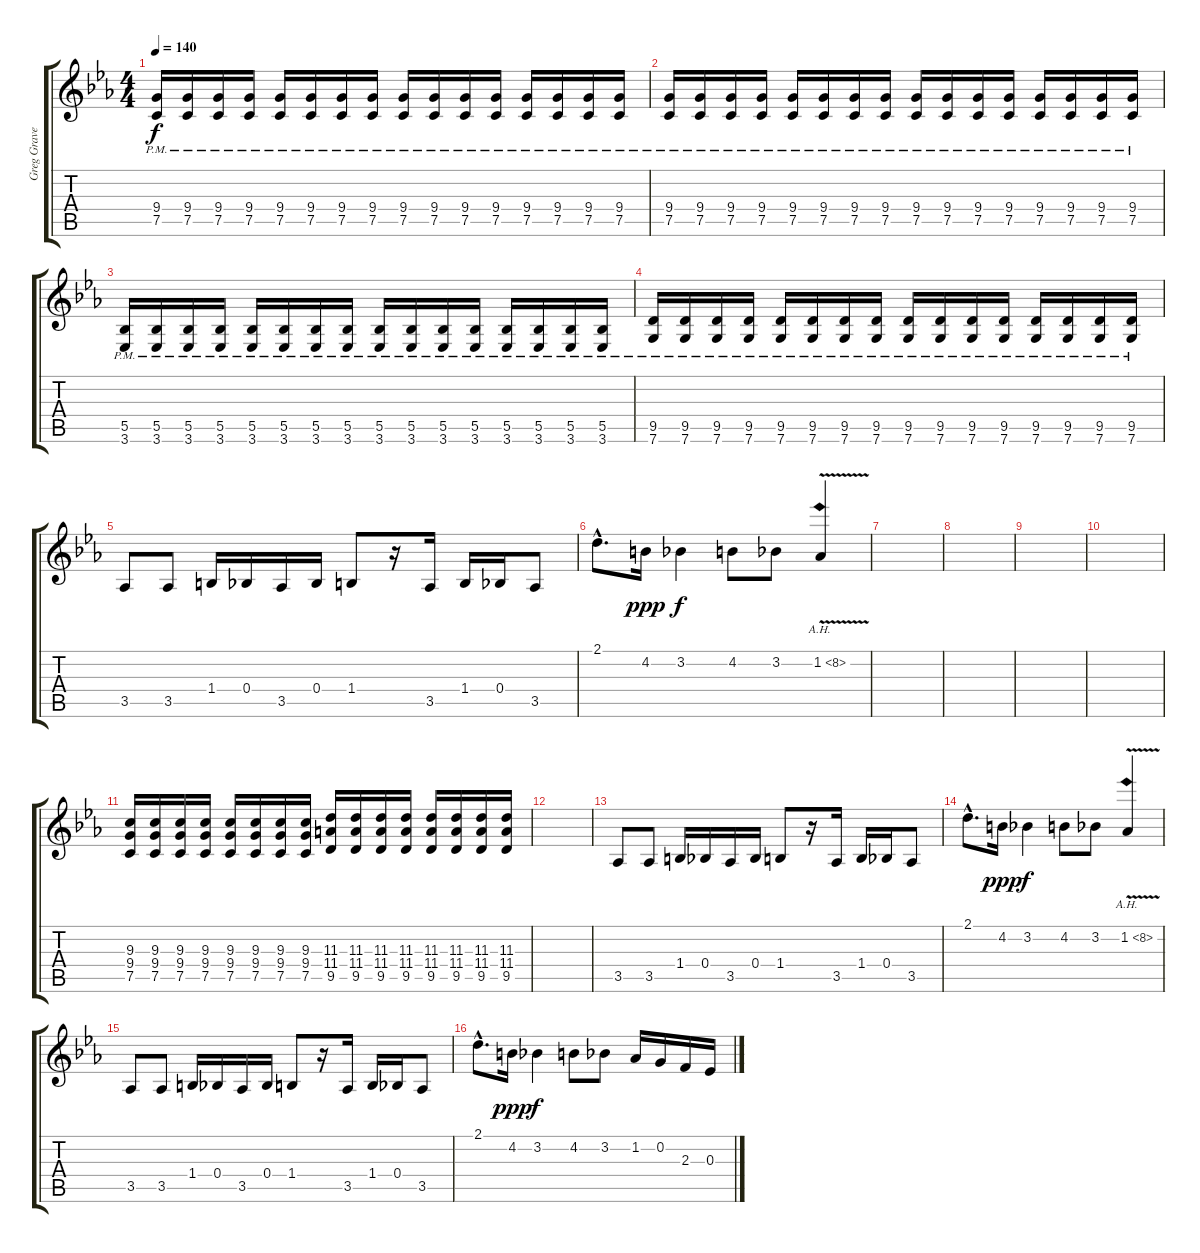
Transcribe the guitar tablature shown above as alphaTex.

\track ("Greg Gravedigger (Guitar 2)" "Greg Grave") {instrument overdrivenguitar}
\staff {score tabs}
\tuning (C4 G3 Eb3 Bb2 F2 C2) {hide}
\ts (4 4)
\tempo 140
\clef g2
\ks eb
(9.4{pm} 7.5{pm}).16{dy f} (9.4{pm} 7.5{pm}).16 (9.4{pm} 7.5{pm}).16 (9.4{pm} 7.5{pm}).16 (9.4{pm} 7.5{pm}).16 (9.4{pm} 7.5{pm}).16 (9.4{pm} 7.5{pm}).16 (9.4{pm} 7.5{pm}).16 (9.4{pm} 7.5{pm}).16 (9.4{pm} 7.5{pm}).16 (9.4{pm} 7.5{pm}).16 (9.4{pm} 7.5{pm}).16 (9.4{pm} 7.5{pm}).16 (9.4{pm} 7.5{pm}).16 (9.4{pm} 7.5{pm}).16 (9.4{pm} 7.5{pm}).16 |
(9.4{pm} 7.5{pm}).16 (9.4{pm} 7.5{pm}).16 (9.4{pm} 7.5{pm}).16 (9.4{pm} 7.5{pm}).16 (9.4{pm} 7.5{pm}).16 (9.4{pm} 7.5{pm}).16 (9.4{pm} 7.5{pm}).16 (9.4{pm} 7.5{pm}).16 (9.4{pm} 7.5{pm}).16 (9.4{pm} 7.5{pm}).16 (9.4{pm} 7.5{pm}).16 (9.4{pm} 7.5{pm}).16 (9.4{pm} 7.5{pm}).16 (9.4{pm} 7.5{pm}).16 (9.4{pm} 7.5{pm}).16 (9.4{pm} 7.5{pm}).16 |
(5.5{pm} 3.6{pm}).16 (5.5{pm} 3.6{pm}).16 (5.5{pm} 3.6{pm}).16 (5.5{pm} 3.6{pm}).16 (5.5{pm} 3.6{pm}).16 (5.5{pm} 3.6{pm}).16 (5.5{pm} 3.6{pm}).16 (5.5{pm} 3.6{pm}).16 (5.5{pm} 3.6{pm}).16 (5.5{pm} 3.6{pm}).16 (5.5{pm} 3.6{pm}).16 (5.5{pm} 3.6{pm}).16 (5.5{pm} 3.6{pm}).16 (5.5{pm} 3.6{pm}).16 (5.5{pm} 3.6{pm}).16 (5.5{pm} 3.6{pm}).16 |
(9.5{pm} 7.6{pm}).16 (9.5{pm} 7.6{pm}).16 (9.5{pm} 7.6{pm}).16 (9.5{pm} 7.6{pm}).16 (9.5{pm} 7.6{pm}).16 (9.5{pm} 7.6{pm}).16 (9.5{pm} 7.6{pm}).16 (9.5{pm} 7.6{pm}).16 (9.5{pm} 7.6{pm}).16 (9.5{pm} 7.6{pm}).16 (9.5{pm} 7.6{pm}).16 (9.5{pm} 7.6{pm}).16 (9.5{pm} 7.6{pm}).16 (9.5{pm} 7.6{pm}).16 (9.5{pm} 7.6{pm}).16 (9.5{pm} 7.6{pm}).16 |
3.5.8 3.5.8 1.4.16 0.4.16 3.5.16 0.4.16 1.4.8 r.16 3.5.16 1.4.16 0.4.16 3.5.8 |
2.1{hac}.8{d} 4.2.16{dy ppp} 3.2.4{dy f} 4.2.8 3.2.8 1.2{ah 7 v}.4 |
|
|
|
|
(9.3 9.4 7.5).16 (9.3 9.4 7.5).16 (9.3 9.4 7.5).16 (9.3 9.4 7.5).16 (9.3 9.4 7.5).16 (9.3 9.4 7.5).16 (9.3 9.4 7.5).16 (9.3 9.4 7.5).16 (11.3 11.4 9.5).16 (11.3 11.4 9.5).16 (11.3 11.4 9.5).16 (11.3 11.4 9.5).16 (11.3 11.4 9.5).16 (11.3 11.4 9.5).16 (11.3 11.4 9.5).16 (11.3 11.4 9.5).16 |
|
3.5.8 3.5.8 1.4.16 0.4.16 3.5.16 0.4.16 1.4.8 r.16 3.5.16 1.4.16 0.4.16 3.5.8 |
2.1{hac}.8{d} 4.2.16{dy ppp} 3.2.4{dy f} 4.2.8 3.2.8 1.2{ah 7 v}.4 |
3.5.8 3.5.8 1.4.16 0.4.16 3.5.16 0.4.16 1.4.8 r.16 3.5.16 1.4.16 0.4.16 3.5.8 |
2.1{hac}.8{d} 4.2.16{dy ppp} 3.2.4{dy f} 4.2.8 3.2.8 1.2.16 0.2.16 2.3.16 0.3.16
